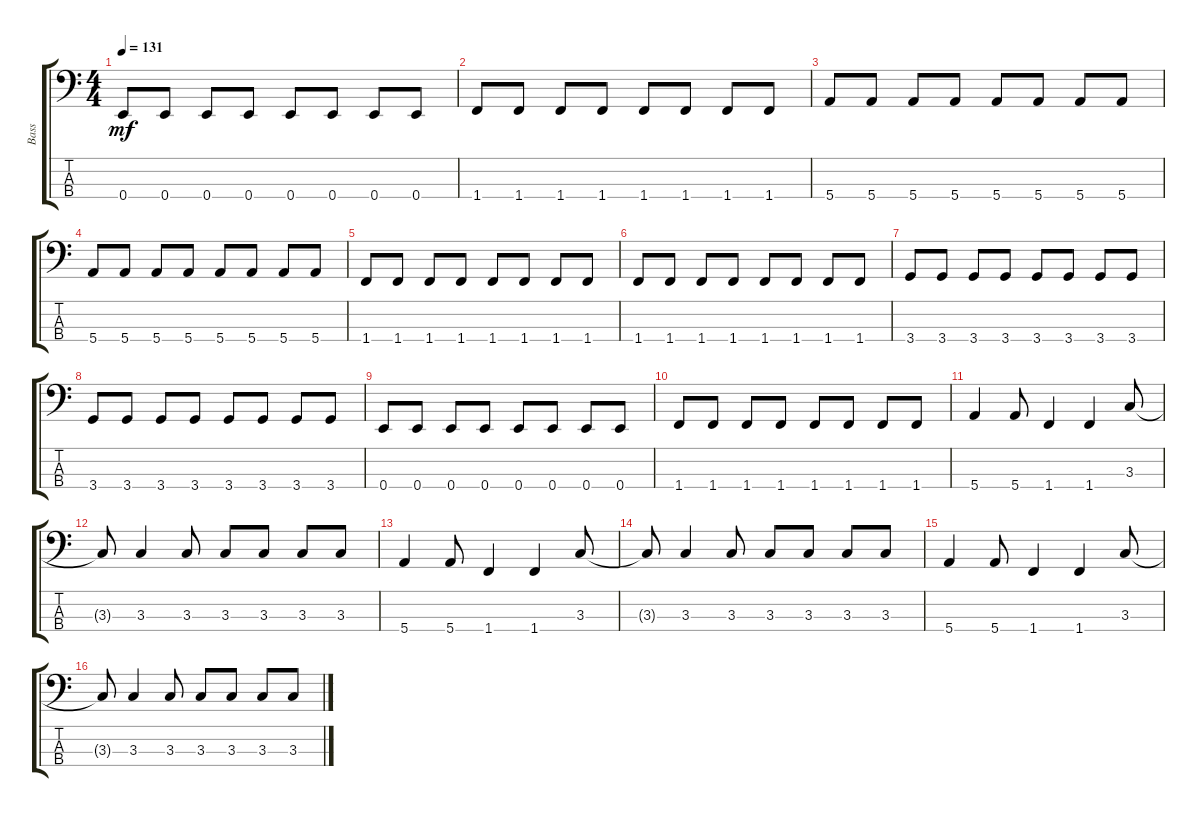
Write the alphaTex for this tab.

\track ("Bass" "Bass") {instrument electricbassfinger}
\staff {score tabs}
\tuning (G2 D2 A1 E1) {hide}
\ts (4 4)
\tempo 131
\clef f4
\ks c
0.4.8{dy mf} 0.4.8 0.4.8 0.4.8 0.4.8 0.4.8 0.4.8 0.4.8 |
1.4.8 1.4.8 1.4.8 1.4.8 1.4.8 1.4.8 1.4.8 1.4.8 |
5.4.8 5.4.8 5.4.8 5.4.8 5.4.8 5.4.8 5.4.8 5.4.8 |
5.4.8 5.4.8 5.4.8 5.4.8 5.4.8 5.4.8 5.4.8 5.4.8 |
1.4.8 1.4.8 1.4.8 1.4.8 1.4.8 1.4.8 1.4.8 1.4.8 |
1.4.8 1.4.8 1.4.8 1.4.8 1.4.8 1.4.8 1.4.8 1.4.8 |
3.4.8 3.4.8 3.4.8 3.4.8 3.4.8 3.4.8 3.4.8 3.4.8 |
3.4.8 3.4.8 3.4.8 3.4.8 3.4.8 3.4.8 3.4.8 3.4.8 |
0.4.8 0.4.8 0.4.8 0.4.8 0.4.8 0.4.8 0.4.8 0.4.8 |
1.4.8 1.4.8 1.4.8 1.4.8 1.4.8 1.4.8 1.4.8 1.4.8 |
5.4.4 5.4.8 1.4.4 1.4.4 3.3.8 |
3.3{t}.8 3.3.4 3.3.8 3.3.8 3.3.8 3.3.8 3.3.8 |
5.4.4 5.4.8 1.4.4 1.4.4 3.3.8 |
3.3{t}.8 3.3.4 3.3.8 3.3.8 3.3.8 3.3.8 3.3.8 |
5.4.4 5.4.8 1.4.4 1.4.4 3.3.8 |
3.3{t}.8 3.3.4 3.3.8 3.3.8 3.3.8 3.3.8 3.3.8
